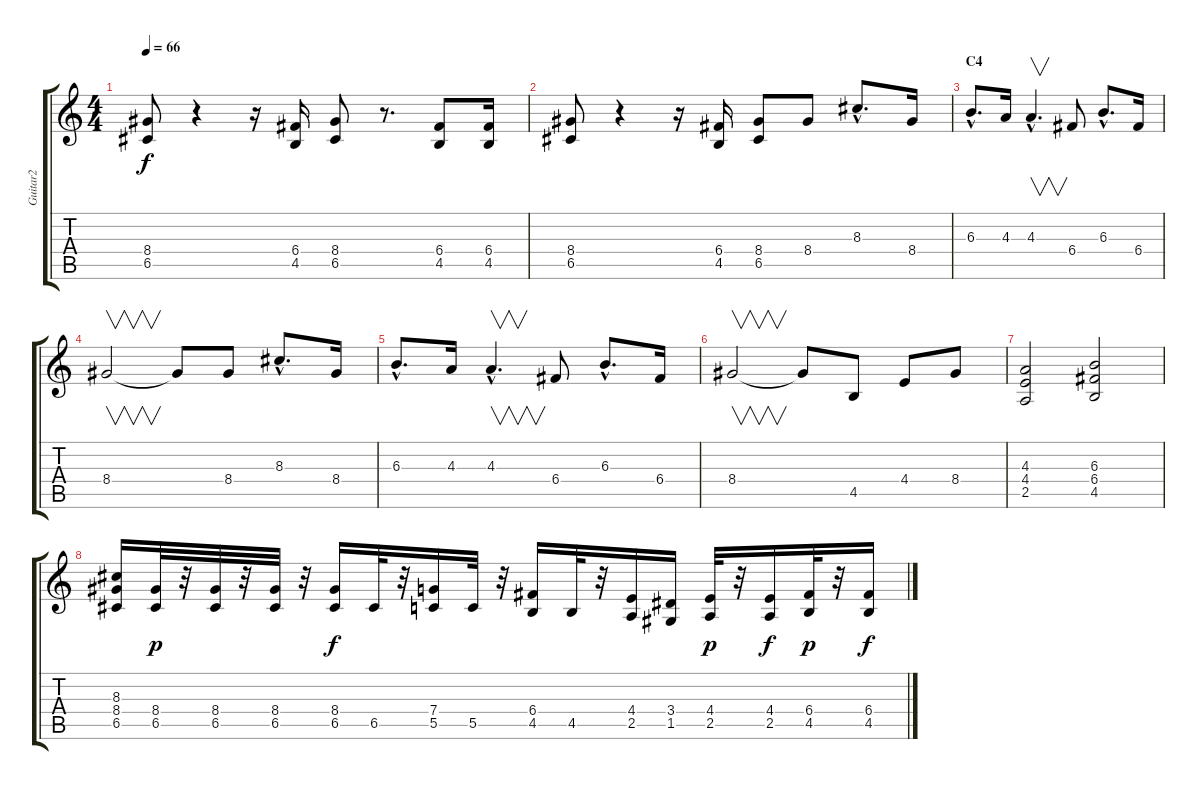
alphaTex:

\track ("Guitar2" "Guitar2") {instrument distortionguitar}
\staff {score tabs}
\tuning (D4 A3 F3 C3 G2 D2) {hide}
\ts (4 4)
\tempo 66
\clef g2
\ks c
(8.4 6.5).8{dy f} r.4 r.16 (6.4 4.5).16 (8.4 6.5).8 r.8{d} (6.4 4.5).8 (6.4 4.5).16 |
(8.4 6.5).8 r.4 r.16 (6.4 4.5).16 (8.4 6.5).8 8.4.8 8.3{hac}.8{d} 8.4.16 |
\section ("" "C4")
6.3{hac}.8{d} 4.3.16 4.3{hac}.4{v d} 6.4.8 6.3{hac}.8{d} 6.4.16 |
8.4.2{v} 8.4{t}.8 8.4.8 8.3{hac}.8{d} 8.4.16 |
6.3{hac}.8{d} 4.3.16 4.3{hac}.4{v d} 6.4.8 6.3{hac}.8{d} 6.4.16 |
8.4.2{v} 8.4{t}.8 4.5.8 4.4.8 8.4.8 |
(4.3 4.4 2.5).2 (6.3 6.4 4.5).2 |
(8.3 8.4 6.5).16 (8.4 6.5).32{dy p} r.32 (8.4 6.5).32 r.32 (8.4 6.5).32 r.32 (8.4 6.5).16{dy f} 6.5.32 r.32 (7.4 5.5).16 5.5.32 r.32 (6.4 4.5).16 4.5.32 r.32 (4.4 2.5).16 (3.4 1.5).16 (4.4 2.5).32{dy p} r.32 (4.4 2.5).16{dy f} (6.4 4.5).32{dy p} r.32 (6.4 4.5).16{dy f}
